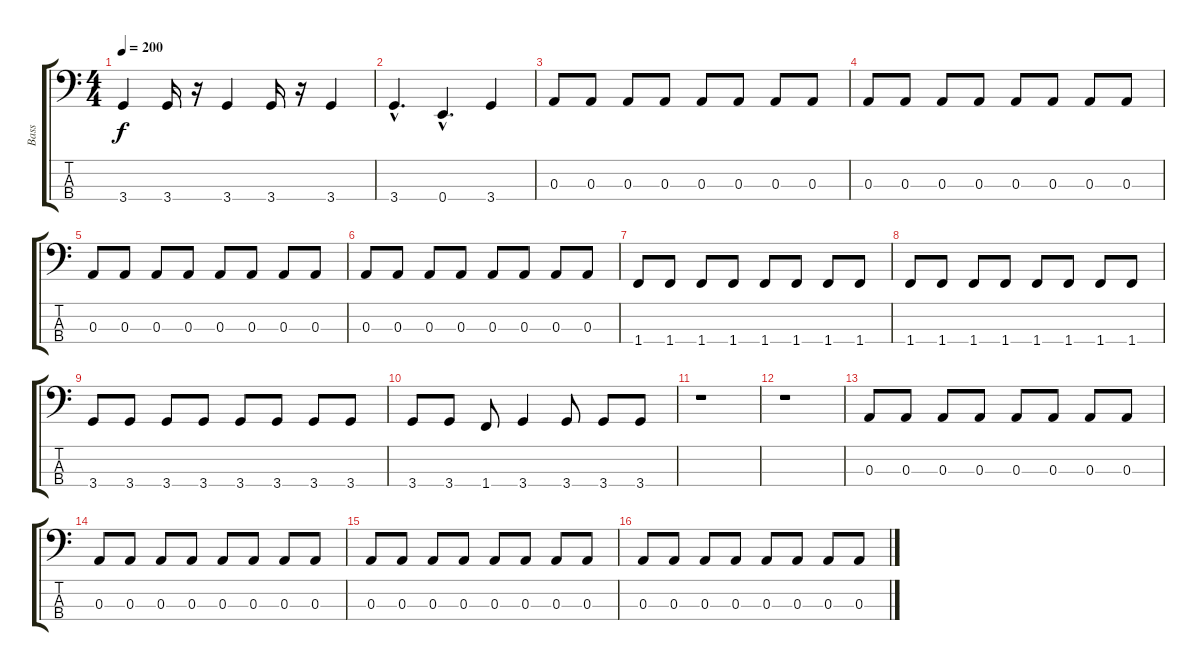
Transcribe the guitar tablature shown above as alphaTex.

\track ("Bass" "Bass") {instrument electricbassfinger}
\staff {score tabs}
\tuning (G2 D2 A1 E1) {hide}
\ts (4 4)
\tempo 200
\clef f4
\ks c
3.4.4{dy f} 3.4.16 r.16 3.4.4 3.4.16 r.16 3.4.4 |
3.4{hac}.4{d} 0.4{hac}.4{d} 3.4.4 |
0.3.8 0.3.8 0.3.8 0.3.8 0.3.8 0.3.8 0.3.8 0.3.8 |
0.3.8 0.3.8 0.3.8 0.3.8 0.3.8 0.3.8 0.3.8 0.3.8 |
0.3.8 0.3.8 0.3.8 0.3.8 0.3.8 0.3.8 0.3.8 0.3.8 |
0.3.8 0.3.8 0.3.8 0.3.8 0.3.8 0.3.8 0.3.8 0.3.8 |
1.4.8 1.4.8 1.4.8 1.4.8 1.4.8 1.4.8 1.4.8 1.4.8 |
1.4.8 1.4.8 1.4.8 1.4.8 1.4.8 1.4.8 1.4.8 1.4.8 |
3.4.8 3.4.8 3.4.8 3.4.8 3.4.8 3.4.8 3.4.8 3.4.8 |
3.4.8 3.4.8 1.4.8 3.4.4 3.4.8 3.4.8 3.4.8 |
r.1 |
r.1 |
0.3.8 0.3.8 0.3.8 0.3.8 0.3.8 0.3.8 0.3.8 0.3.8 |
0.3.8 0.3.8 0.3.8 0.3.8 0.3.8 0.3.8 0.3.8 0.3.8 |
0.3.8 0.3.8 0.3.8 0.3.8 0.3.8 0.3.8 0.3.8 0.3.8 |
0.3.8 0.3.8 0.3.8 0.3.8 0.3.8 0.3.8 0.3.8 0.3.8
